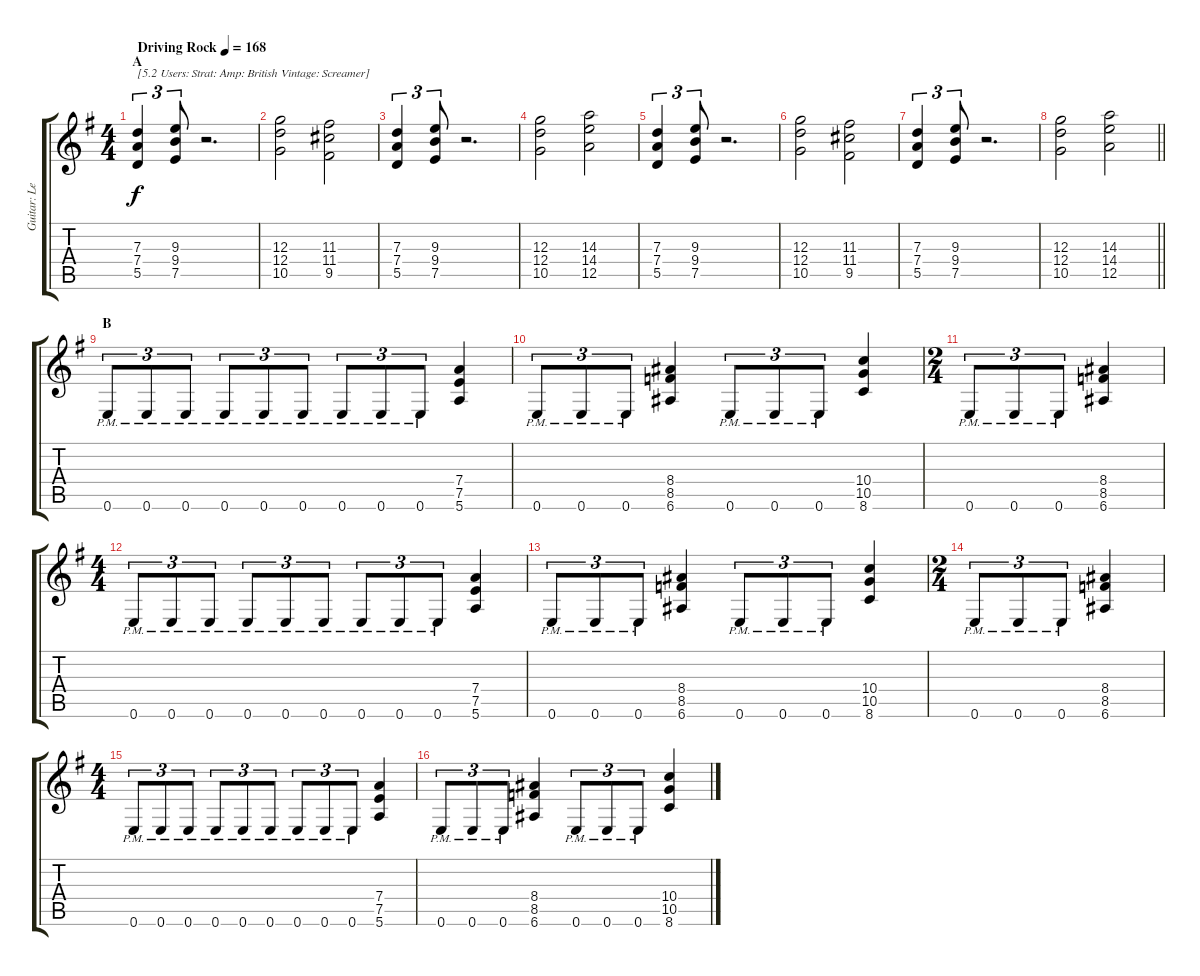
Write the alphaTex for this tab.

\track ("Guitar: Lead" "Guitar: Le") {instrument overdrivenguitar}
\staff {score tabs}
\tuning (E4 B3 G3 D3 A2 E2) {hide}
\ts (4 4)
\section ("" "A")
\tempo (168 "Driving Rock")
\clef g2
\ks g
(7.3 7.4 5.5).4{tu (3 2) txt "[5.2 Users: Strat: Amp: British Vintage: Screamer]" dy f instrument overdrivenguitar} (9.3 9.4 7.5).8{tu (3 2)} r.2{d} |
(12.3 12.4 10.5).2 (11.3 11.4 9.5).2 |
(7.3 7.4 5.5).4{tu (3 2)} (9.3 9.4 7.5).8{tu (3 2)} r.2{d} |
(12.3 12.4 10.5).2 (14.3 14.4 12.5).2 |
(7.3 7.4 5.5).4{tu (3 2)} (9.3 9.4 7.5).8{tu (3 2)} r.2{d} |
(12.3 12.4 10.5).2 (11.3 11.4 9.5).2 |
(7.3 7.4 5.5).4{tu (3 2)} (9.3 9.4 7.5).8{tu (3 2)} r.2{d} |
\barLineRight lightlight
(12.3 12.4 10.5).2 (14.3 14.4 12.5).2 |
\section ("" "B")
0.6{pm}.8{tu (3 2)} 0.6{pm}.8{tu (3 2)} 0.6{pm}.8{tu (3 2)} 0.6{pm}.8{tu (3 2)} 0.6{pm}.8{tu (3 2)} 0.6{pm}.8{tu (3 2)} 0.6{pm}.8{tu (3 2)} 0.6{pm}.8{tu (3 2)} 0.6{pm}.8{tu (3 2)} (7.4 7.5 5.6).4 |
0.6{pm}.8{tu (3 2)} 0.6{pm}.8{tu (3 2)} 0.6{pm}.8{tu (3 2)} (8.4 8.5 6.6).4 0.6{pm}.8{tu (3 2)} 0.6{pm}.8{tu (3 2)} 0.6{pm}.8{tu (3 2)} (10.4 10.5 8.6).4 |
\ts (2 4)
0.6{pm}.8{tu (3 2)} 0.6{pm}.8{tu (3 2)} 0.6{pm}.8{tu (3 2)} (8.4 8.5 6.6).4 |
\ts (4 4)
0.6{pm}.8{tu (3 2)} 0.6{pm}.8{tu (3 2)} 0.6{pm}.8{tu (3 2)} 0.6{pm}.8{tu (3 2)} 0.6{pm}.8{tu (3 2)} 0.6{pm}.8{tu (3 2)} 0.6{pm}.8{tu (3 2)} 0.6{pm}.8{tu (3 2)} 0.6{pm}.8{tu (3 2)} (7.4 7.5 5.6).4 |
0.6{pm}.8{tu (3 2)} 0.6{pm}.8{tu (3 2)} 0.6{pm}.8{tu (3 2)} (8.4 8.5 6.6).4 0.6{pm}.8{tu (3 2)} 0.6{pm}.8{tu (3 2)} 0.6{pm}.8{tu (3 2)} (10.4 10.5 8.6).4 |
\ts (2 4)
0.6{pm}.8{tu (3 2)} 0.6{pm}.8{tu (3 2)} 0.6{pm}.8{tu (3 2)} (8.4 8.5 6.6).4 |
\ts (4 4)
0.6{pm}.8{tu (3 2)} 0.6{pm}.8{tu (3 2)} 0.6{pm}.8{tu (3 2)} 0.6{pm}.8{tu (3 2)} 0.6{pm}.8{tu (3 2)} 0.6{pm}.8{tu (3 2)} 0.6{pm}.8{tu (3 2)} 0.6{pm}.8{tu (3 2)} 0.6{pm}.8{tu (3 2)} (7.4 7.5 5.6).4 |
0.6{pm}.8{tu (3 2)} 0.6{pm}.8{tu (3 2)} 0.6{pm}.8{tu (3 2)} (8.4 8.5 6.6).4 0.6{pm}.8{tu (3 2)} 0.6{pm}.8{tu (3 2)} 0.6{pm}.8{tu (3 2)} (10.4 10.5 8.6).4
